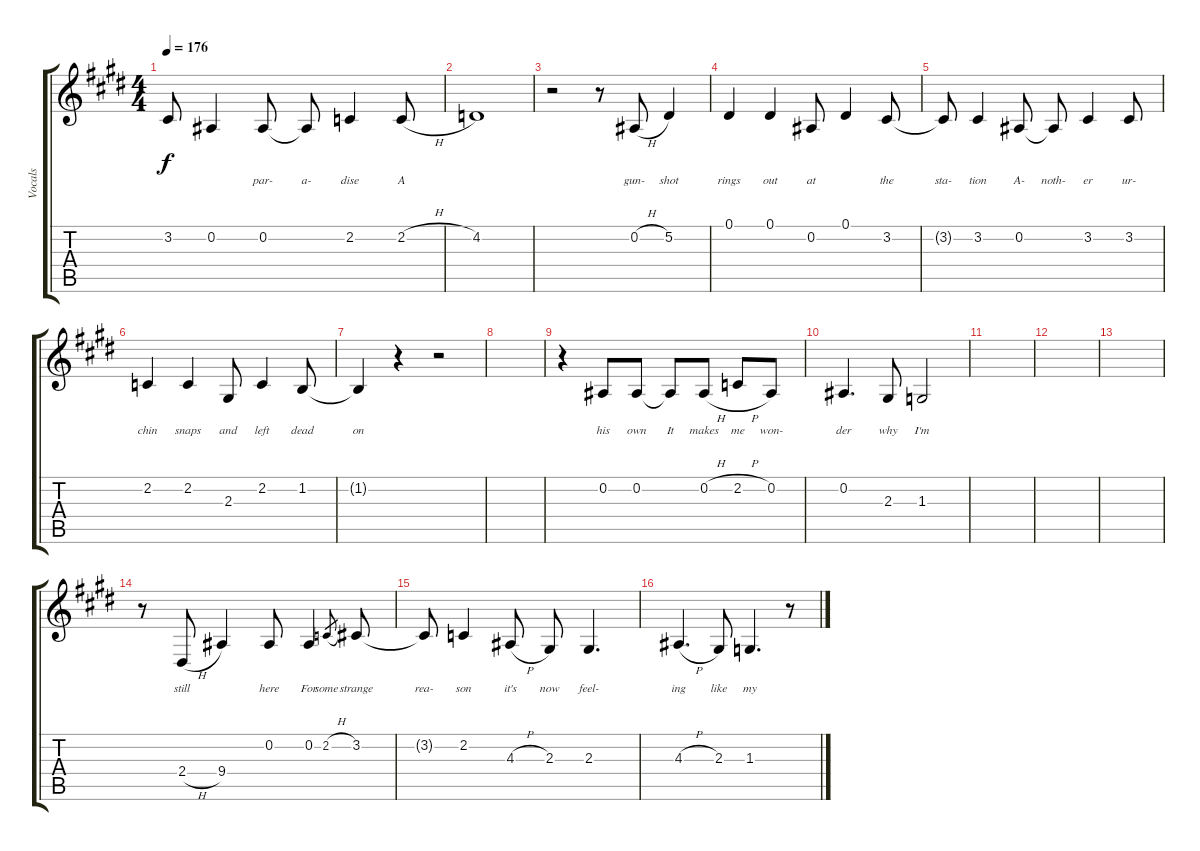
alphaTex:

\track ("Vocals" "Vocals") {instrument clarinet}
\staff {score tabs}
\tuning (Eb4 Bb3 Gb3 Db3 Ab2 Eb2) {hide}
\ts (4 4)
\tempo 176
\clef g2
\ks e
3.2{t}.8{lyrics (0 "") lyrics (1 "") lyrics (2 "") lyrics (3 "") lyrics (4 "") dy f} 0.2.4{lyrics (0 "") lyrics (1 "") lyrics (2 "") lyrics (3 "") lyrics (4 "")} 0.2.8{lyrics (0 "par-") lyrics (1 "") lyrics (2 "") lyrics (3 "") lyrics (4 "")} 0.2{t}.8{lyrics (0 "a-") lyrics (1 "") lyrics (2 "") lyrics (3 "") lyrics (4 "")} 2.2.4{lyrics (0 "dise") lyrics (1 "") lyrics (2 "") lyrics (3 "") lyrics (4 "")} 2.2{h}.8{lyrics (0 "A") lyrics (1 "") lyrics (2 "") lyrics (3 "") lyrics (4 "")} |
4.2.1{lyrics (0 "") lyrics (1 "") lyrics (2 "") lyrics (3 "") lyrics (4 "")} |
r.2 r.8 0.2{h}.8{lyrics (0 "gun-") lyrics (1 "") lyrics (2 "") lyrics (3 "") lyrics (4 "")} 5.2.4{lyrics (0 "shot") lyrics (1 "") lyrics (2 "") lyrics (3 "") lyrics (4 "")} |
0.1.4{lyrics (0 "rings") lyrics (1 "") lyrics (2 "") lyrics (3 "") lyrics (4 "")} 0.1.4{lyrics (0 "out") lyrics (1 "") lyrics (2 "") lyrics (3 "") lyrics (4 "")} 0.2.8{lyrics (0 "at") lyrics (1 "") lyrics (2 "") lyrics (3 "") lyrics (4 "")} 0.1.4{lyrics (0 "") lyrics (1 "") lyrics (2 "") lyrics (3 "") lyrics (4 "")} 3.2.8{lyrics (0 "the") lyrics (1 "") lyrics (2 "") lyrics (3 "") lyrics (4 "")} |
3.2{t}.8{lyrics (0 "sta-") lyrics (1 "") lyrics (2 "") lyrics (3 "") lyrics (4 "")} 3.2.4{lyrics (0 "tion") lyrics (1 "") lyrics (2 "") lyrics (3 "") lyrics (4 "")} 0.2.8{lyrics (0 "A-") lyrics (1 "") lyrics (2 "") lyrics (3 "") lyrics (4 "")} 0.2{t}.8{lyrics (0 "noth-") lyrics (1 "") lyrics (2 "") lyrics (3 "") lyrics (4 "")} 3.2.4{lyrics (0 "er") lyrics (1 "") lyrics (2 "") lyrics (3 "") lyrics (4 "")} 3.2.8{lyrics (0 "ur-") lyrics (1 "") lyrics (2 "") lyrics (3 "") lyrics (4 "")} |
2.2.4{lyrics (0 "chin") lyrics (1 "") lyrics (2 "") lyrics (3 "") lyrics (4 "")} 2.2.4{lyrics (0 "snaps") lyrics (1 "") lyrics (2 "") lyrics (3 "") lyrics (4 "")} 2.3.8{lyrics (0 "and") lyrics (1 "") lyrics (2 "") lyrics (3 "") lyrics (4 "")} 2.2.4{lyrics (0 "left") lyrics (1 "") lyrics (2 "") lyrics (3 "") lyrics (4 "")} 1.2.8{lyrics (0 "dead") lyrics (1 "") lyrics (2 "") lyrics (3 "") lyrics (4 "")} |
1.2{t}.4{lyrics (0 "on") lyrics (1 "") lyrics (2 "") lyrics (3 "") lyrics (4 "")} r.4 r.2 |
|
r.4 0.2.8{lyrics (0 "his") lyrics (1 "") lyrics (2 "") lyrics (3 "") lyrics (4 "")} 0.2.8{lyrics (0 "own") lyrics (1 "") lyrics (2 "") lyrics (3 "") lyrics (4 "")} 0.2{t}.8{lyrics (0 "It") lyrics (1 "") lyrics (2 "") lyrics (3 "") lyrics (4 "")} 0.2{h}.8{lyrics (0 "makes") lyrics (1 "") lyrics (2 "") lyrics (3 "") lyrics (4 "")} 2.2{h}.8{lyrics (0 "me") lyrics (1 "") lyrics (2 "") lyrics (3 "") lyrics (4 "")} 0.2.8{lyrics (0 "won-") lyrics (1 "") lyrics (2 "") lyrics (3 "") lyrics (4 "")} |
0.2.4{d lyrics (0 "der") lyrics (1 "") lyrics (2 "") lyrics (3 "") lyrics (4 "")} 2.3.8{lyrics (0 "why") lyrics (1 "") lyrics (2 "") lyrics (3 "") lyrics (4 "")} 1.3.2{lyrics (0 "I'm") lyrics (1 "") lyrics (2 "") lyrics (3 "") lyrics (4 "")} |
|
|
|
r.8 2.4{h}.8{lyrics (0 "still") lyrics (1 "") lyrics (2 "") lyrics (3 "") lyrics (4 "")} 9.4.4{lyrics (0 "") lyrics (1 "") lyrics (2 "") lyrics (3 "") lyrics (4 "")} 0.2.8{lyrics (0 "here") lyrics (1 "") lyrics (2 "") lyrics (3 "") lyrics (4 "")} 0.2.4{lyrics (0 "For") lyrics (1 "") lyrics (2 "") lyrics (3 "") lyrics (4 "")} 2.2{h}.8{lyrics (0 "some") lyrics (1 "") lyrics (2 "") lyrics (3 "") lyrics (4 "") gr} 3.2.8{lyrics (0 "strange") lyrics (1 "") lyrics (2 "") lyrics (3 "") lyrics (4 "")} |
3.2{t}.8{lyrics (0 "rea-") lyrics (1 "") lyrics (2 "") lyrics (3 "") lyrics (4 "")} 2.2.4{lyrics (0 "son") lyrics (1 "") lyrics (2 "") lyrics (3 "") lyrics (4 "")} 4.3{h}.8{lyrics (0 "it's") lyrics (1 "") lyrics (2 "") lyrics (3 "") lyrics (4 "")} 2.3.8{lyrics (0 "now") lyrics (1 "") lyrics (2 "") lyrics (3 "") lyrics (4 "")} 2.3.4{d lyrics (0 "feel-") lyrics (1 "") lyrics (2 "") lyrics (3 "") lyrics (4 "")} |
4.3{h}.4{d lyrics (0 "ing") lyrics (1 "") lyrics (2 "") lyrics (3 "") lyrics (4 "")} 2.3.8{lyrics (0 "like") lyrics (1 "") lyrics (2 "") lyrics (3 "") lyrics (4 "")} 1.3.4{d lyrics (0 "my") lyrics (1 "") lyrics (2 "") lyrics (3 "") lyrics (4 "")} r.8
